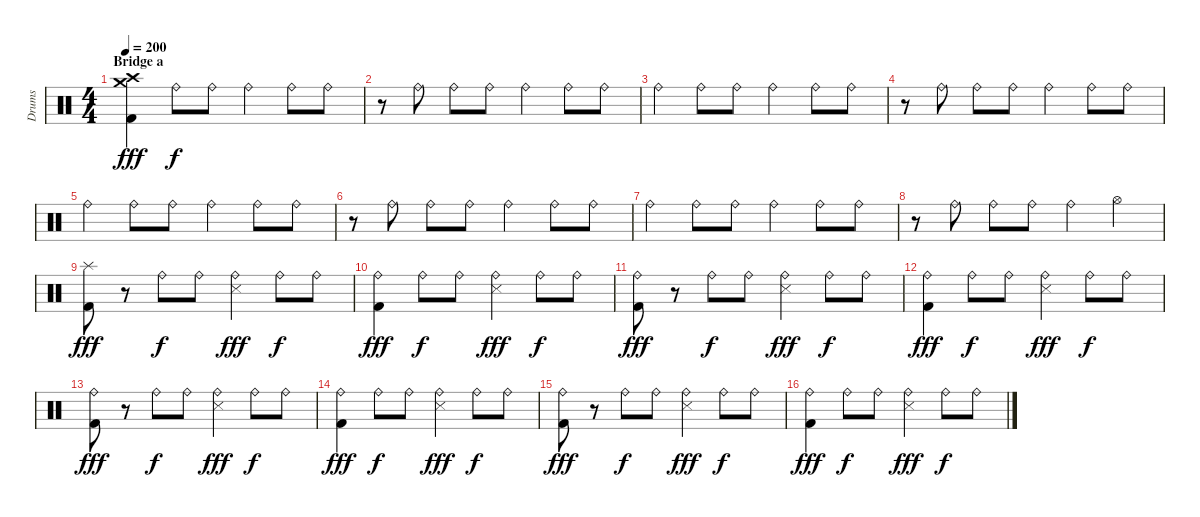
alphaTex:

\track ("Drums" "Drums") {instrument percussion}
\staff {score}
\articulation defaults
\ts (4 4)
\section ("" "Bridge a")
\tempo 200
\clef neutral
\ks c
("Crash medium (hit)" "Crash high (hit)" "Kick (hit) 2").4{dy fff} "Ride (bell)".8{dy f} "Ride (bell)".8 "Ride (bell)".4 "Ride (bell)".8 "Ride (bell)".8 |
r.8 "Ride (bell)".8 "Ride (bell)".8 "Ride (bell)".8 "Ride (bell)".4 "Ride (bell)".8 "Ride (bell)".8 |
"Ride (bell)".4 "Ride (bell)".8 "Ride (bell)".8 "Ride (bell)".4 "Ride (bell)".8 "Ride (bell)".8 |
r.8 "Ride (bell)".8 "Ride (bell)".8 "Ride (bell)".8 "Ride (bell)".4 "Ride (bell)".8 "Ride (bell)".8 |
"Ride (bell)".4 "Ride (bell)".8 "Ride (bell)".8 "Ride (bell)".4 "Ride (bell)".8 "Ride (bell)".8 |
r.8 "Ride (bell)".8 "Ride (bell)".8 "Ride (bell)".8 "Ride (bell)".4 "Ride (bell)".8 "Ride (bell)".8 |
"Ride (bell)".4 "Ride (bell)".8 "Ride (bell)".8 "Ride (bell)".4 "Ride (bell)".8 "Ride (bell)".8 |
r.8 "Ride (bell)".8 "Ride (bell)".8 "Ride (bell)".8 "Ride (bell)".4 "Hi-Hat (open)".4 |
("Splash (hit)" "Kick (hit) 2").8{dy fff} r.8 "Ride (bell)".8{dy f} "Ride (bell)".8 ("Ride (bell)" "Snare (side stick) 3").4{dy fff} "Ride (bell)".8{dy f} "Ride (bell)".8 |
("Ride (bell)" "Kick (hit) 2").4{dy fff} "Ride (bell)".8{dy f} "Ride (bell)".8 ("Ride (bell)" "Snare (side stick) 3").4{dy fff} "Ride (bell)".8{dy f} "Ride (bell)".8 |
("Ride (bell)" "Kick (hit) 2").8{dy fff} r.8 "Ride (bell)".8{dy f} "Ride (bell)".8 ("Ride (bell)" "Snare (side stick) 3").4{dy fff} "Ride (bell)".8{dy f} "Ride (bell)".8 |
("Ride (bell)" "Kick (hit) 2").4{dy fff} "Ride (bell)".8{dy f} "Ride (bell)".8 ("Ride (bell)" "Snare (side stick) 3").4{dy fff} "Ride (bell)".8{dy f} "Ride (bell)".8 |
("Ride (bell)" "Kick (hit) 2").8{dy fff} r.8 "Ride (bell)".8{dy f} "Ride (bell)".8 ("Ride (bell)" "Snare (side stick) 3").4{dy fff} "Ride (bell)".8{dy f} "Ride (bell)".8 |
("Ride (bell)" "Kick (hit) 2").4{dy fff} "Ride (bell)".8{dy f} "Ride (bell)".8 ("Ride (bell)" "Snare (side stick) 3").4{dy fff} "Ride (bell)".8{dy f} "Ride (bell)".8 |
("Ride (bell)" "Kick (hit) 2").8{dy fff} r.8 "Ride (bell)".8{dy f} "Ride (bell)".8 ("Ride (bell)" "Snare (side stick) 3").4{dy fff} "Ride (bell)".8{dy f} "Ride (bell)".8 |
("Ride (bell)" "Kick (hit) 2").4{dy fff} "Ride (bell)".8{dy f} "Ride (bell)".8 ("Ride (bell)" "Snare (side stick) 3").4{dy fff} "Ride (bell)".8{dy f} "Ride (bell)".8
